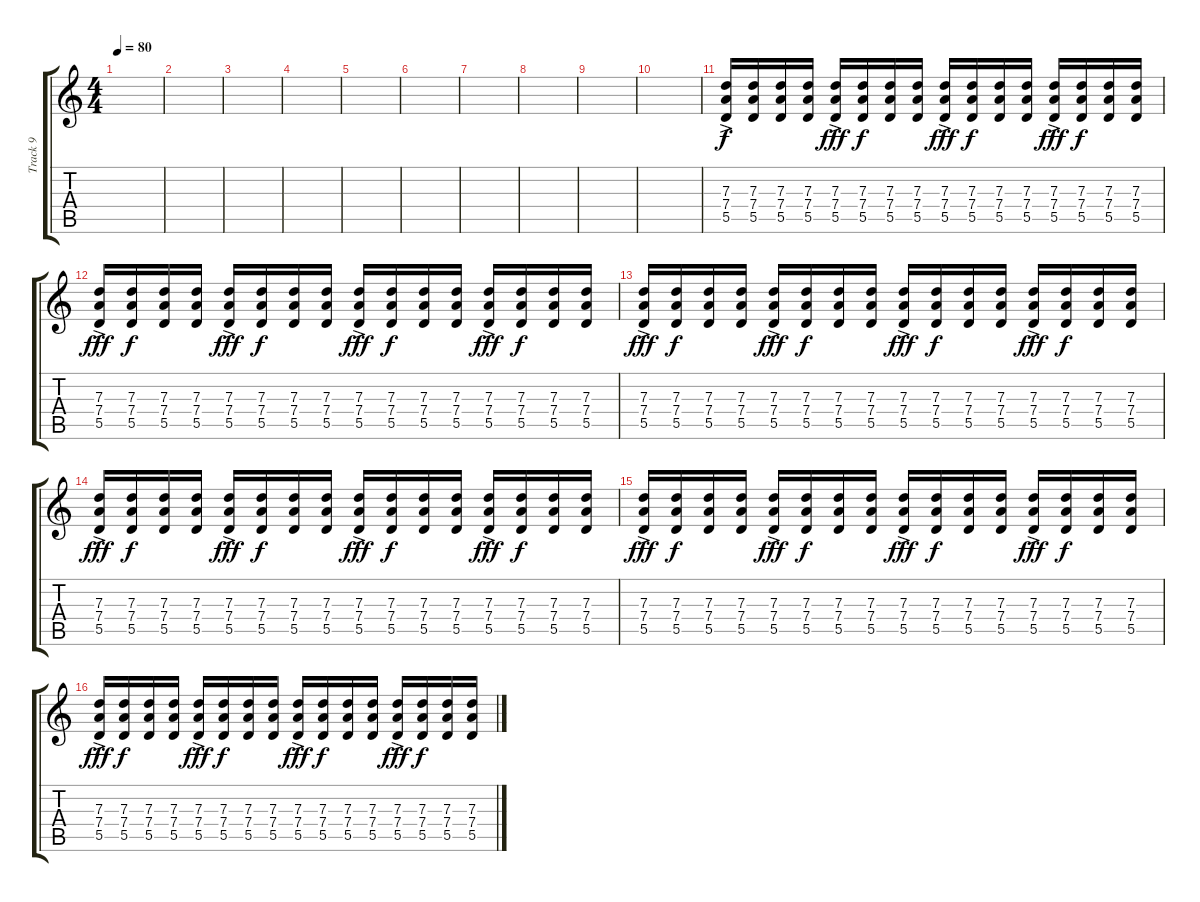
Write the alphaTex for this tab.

\track ("Track 9" "Track 9") {instrument overdrivenguitar}
\staff {score tabs}
\tuning (E4 B3 G3 D3 A2 E2) {hide}
\ts (4 4)
\tempo 80
\clef g2
\ks c
|
|
|
|
|
|
|
|
|
|
(7.3{ac} 7.4{ac} 5.5{ac}).16 (7.3 7.4 5.5).16{dy f} (7.3 7.4 5.5).16 (7.3 7.4 5.5).16 (7.3{ac} 7.4{ac} 5.5{ac}).16{dy fff} (7.3 7.4 5.5).16{dy f} (7.3 7.4 5.5).16 (7.3 7.4 5.5).16 (7.3{ac} 7.4{ac} 5.5{ac}).16{dy fff} (7.3 7.4 5.5).16{dy f} (7.3 7.4 5.5).16 (7.3 7.4 5.5).16 (7.3{ac} 7.4{ac} 5.5{ac}).16{dy fff} (7.3 7.4 5.5).16{dy f} (7.3 7.4 5.5).16 (7.3 7.4 5.5).16 |
(7.3{ac} 7.4{ac} 5.5{ac}).16{dy fff} (7.3 7.4 5.5).16{dy f} (7.3 7.4 5.5).16 (7.3 7.4 5.5).16 (7.3{ac} 7.4{ac} 5.5{ac}).16{dy fff} (7.3 7.4 5.5).16{dy f} (7.3 7.4 5.5).16 (7.3 7.4 5.5).16 (7.3{ac} 7.4{ac} 5.5{ac}).16{dy fff} (7.3 7.4 5.5).16{dy f} (7.3 7.4 5.5).16 (7.3 7.4 5.5).16 (7.3{ac} 7.4{ac} 5.5{ac}).16{dy fff} (7.3 7.4 5.5).16{dy f} (7.3 7.4 5.5).16 (7.3 7.4 5.5).16 |
(7.3{ac} 7.4{ac} 5.5{ac}).16{dy fff} (7.3 7.4 5.5).16{dy f} (7.3 7.4 5.5).16 (7.3 7.4 5.5).16 (7.3{ac} 7.4{ac} 5.5{ac}).16{dy fff} (7.3 7.4 5.5).16{dy f} (7.3 7.4 5.5).16 (7.3 7.4 5.5).16 (7.3{ac} 7.4{ac} 5.5{ac}).16{dy fff} (7.3 7.4 5.5).16{dy f} (7.3 7.4 5.5).16 (7.3 7.4 5.5).16 (7.3{ac} 7.4{ac} 5.5{ac}).16{dy fff} (7.3 7.4 5.5).16{dy f} (7.3 7.4 5.5).16 (7.3 7.4 5.5).16 |
(7.3{ac} 7.4{ac} 5.5{ac}).16{dy fff} (7.3 7.4 5.5).16{dy f} (7.3 7.4 5.5).16 (7.3 7.4 5.5).16 (7.3{ac} 7.4{ac} 5.5{ac}).16{dy fff} (7.3 7.4 5.5).16{dy f} (7.3 7.4 5.5).16 (7.3 7.4 5.5).16 (7.3{ac} 7.4{ac} 5.5{ac}).16{dy fff} (7.3 7.4 5.5).16{dy f} (7.3 7.4 5.5).16 (7.3 7.4 5.5).16 (7.3{ac} 7.4{ac} 5.5{ac}).16{dy fff} (7.3 7.4 5.5).16{dy f} (7.3 7.4 5.5).16 (7.3 7.4 5.5).16 |
(7.3{ac} 7.4{ac} 5.5{ac}).16{dy fff} (7.3 7.4 5.5).16{dy f} (7.3 7.4 5.5).16 (7.3 7.4 5.5).16 (7.3{ac} 7.4{ac} 5.5{ac}).16{dy fff} (7.3 7.4 5.5).16{dy f} (7.3 7.4 5.5).16 (7.3 7.4 5.5).16 (7.3{ac} 7.4{ac} 5.5{ac}).16{dy fff} (7.3 7.4 5.5).16{dy f} (7.3 7.4 5.5).16 (7.3 7.4 5.5).16 (7.3{ac} 7.4{ac} 5.5{ac}).16{dy fff} (7.3 7.4 5.5).16{dy f} (7.3 7.4 5.5).16 (7.3 7.4 5.5).16 |
(7.3{ac} 7.4{ac} 5.5{ac}).16{dy fff} (7.3 7.4 5.5).16{dy f} (7.3 7.4 5.5).16 (7.3 7.4 5.5).16 (7.3{ac} 7.4{ac} 5.5{ac}).16{dy fff} (7.3 7.4 5.5).16{dy f} (7.3 7.4 5.5).16 (7.3 7.4 5.5).16 (7.3{ac} 7.4{ac} 5.5{ac}).16{dy fff} (7.3 7.4 5.5).16{dy f} (7.3 7.4 5.5).16 (7.3 7.4 5.5).16 (7.3{ac} 7.4{ac} 5.5{ac}).16{dy fff} (7.3 7.4 5.5).16{dy f} (7.3 7.4 5.5).16 (7.3 7.4 5.5).16
